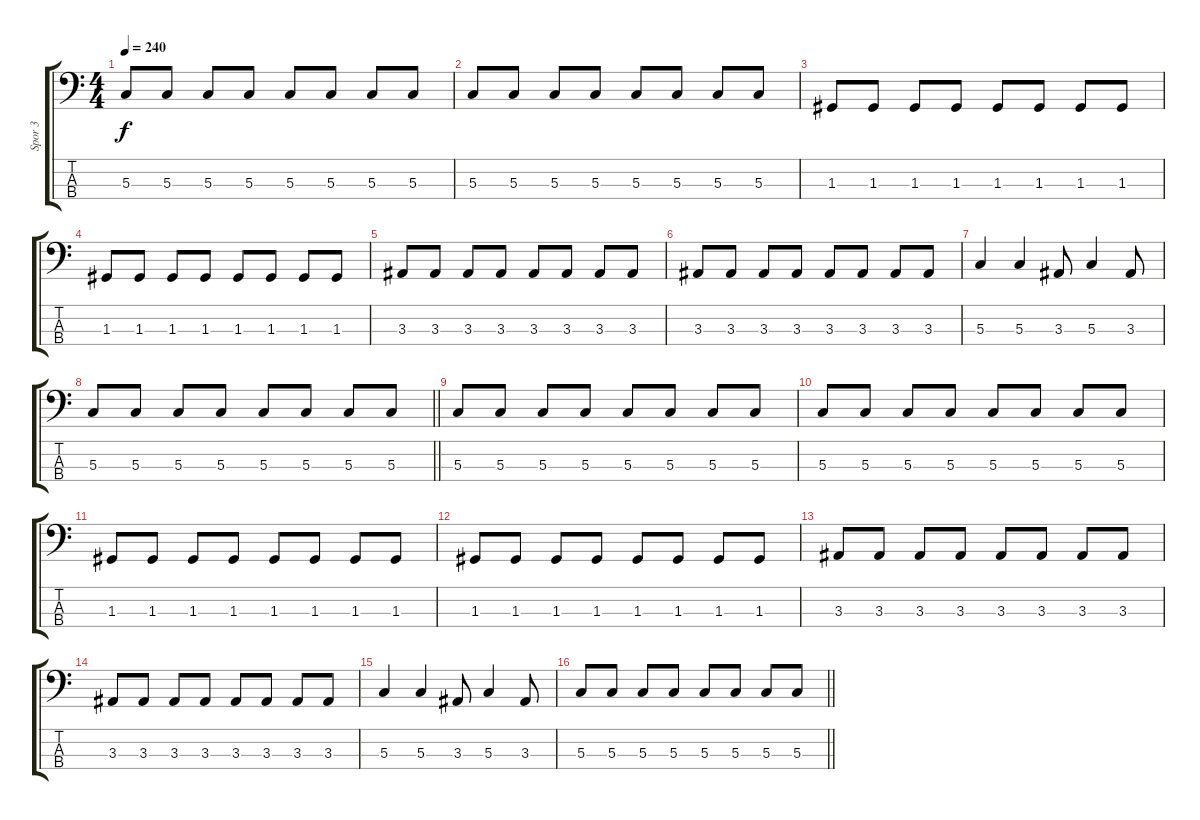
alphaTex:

\track ("Spor 3" "Spor 3") {instrument electricbassfinger}
\staff {score tabs}
\tuning (F2 C2 G1 C1) {hide}
\ts (4 4)
\section ("" "")
\tempo 240
\clef f4
\ks c
5.3.8{dy f} 5.3.8 5.3.8 5.3.8 5.3.8 5.3.8 5.3.8 5.3.8 |
5.3.8 5.3.8 5.3.8 5.3.8 5.3.8 5.3.8 5.3.8 5.3.8 |
1.3.8 1.3.8 1.3.8 1.3.8 1.3.8 1.3.8 1.3.8 1.3.8 |
1.3.8 1.3.8 1.3.8 1.3.8 1.3.8 1.3.8 1.3.8 1.3.8 |
3.3.8 3.3.8 3.3.8 3.3.8 3.3.8 3.3.8 3.3.8 3.3.8 |
3.3.8 3.3.8 3.3.8 3.3.8 3.3.8 3.3.8 3.3.8 3.3.8 |
5.3.4 5.3.4 3.3.8 5.3.4 3.3.8 |
\barLineRight lightlight
5.3.8 5.3.8 5.3.8 5.3.8 5.3.8 5.3.8 5.3.8 5.3.8 |
\section ("" "")
5.3.8 5.3.8 5.3.8 5.3.8 5.3.8 5.3.8 5.3.8 5.3.8 |
5.3.8 5.3.8 5.3.8 5.3.8 5.3.8 5.3.8 5.3.8 5.3.8 |
1.3.8 1.3.8 1.3.8 1.3.8 1.3.8 1.3.8 1.3.8 1.3.8 |
1.3.8 1.3.8 1.3.8 1.3.8 1.3.8 1.3.8 1.3.8 1.3.8 |
3.3.8 3.3.8 3.3.8 3.3.8 3.3.8 3.3.8 3.3.8 3.3.8 |
3.3.8 3.3.8 3.3.8 3.3.8 3.3.8 3.3.8 3.3.8 3.3.8 |
5.3.4 5.3.4 3.3.8 5.3.4 3.3.8 |
\barLineRight lightlight
5.3.8 5.3.8 5.3.8 5.3.8 5.3.8 5.3.8 5.3.8 5.3.8
